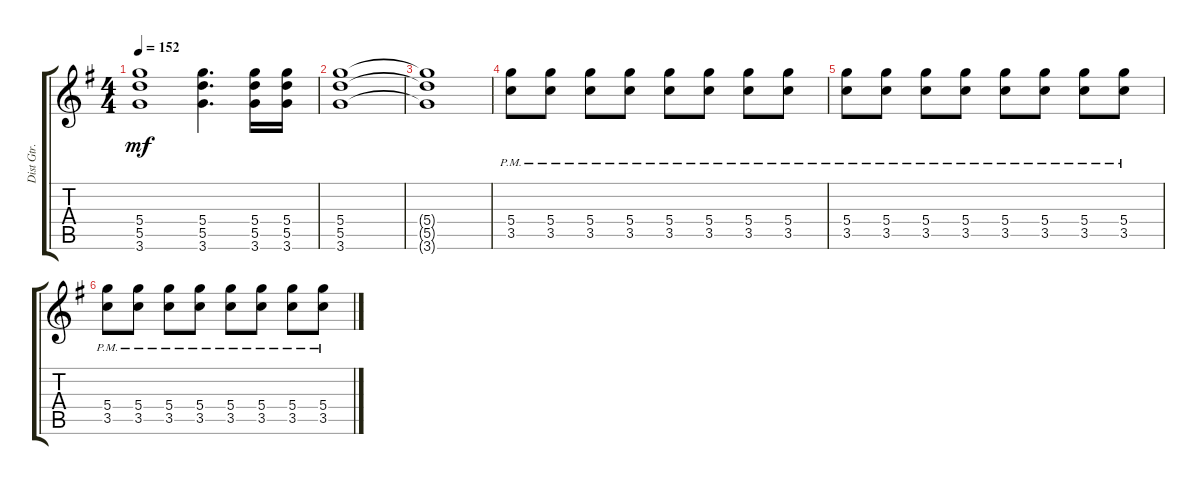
\track ("Dist Gtr." "Dist Gtr.") {instrument distortionguitar}
\staff {score tabs}
\tuning (E4 B3 G4 D4 A3 E3) {hide}
\ts (4 4)
\tempo 152
\clef g2
\ks g
(5.4{t} 5.5{t} 3.6{t}).1{dy mf} (5.4 5.5 3.6).4{d} (5.4 5.5 3.6).16 (5.4 5.5 3.6).16 |
(5.4 5.5 3.6).1 |
(5.4{t} 5.5{t} 3.6{t}).1 |
(5.4{pm} 3.5{pm}).8 (5.4{pm} 3.5{pm}).8 (5.4{pm} 3.5{pm}).8 (5.4{pm} 3.5{pm}).8 (5.4{pm} 3.5{pm}).8 (5.4{pm} 3.5{pm}).8 (5.4{pm} 3.5{pm}).8 (5.4{pm} 3.5{pm}).8 |
(5.4{pm} 3.5{pm}).8 (5.4{pm} 3.5{pm}).8 (5.4{pm} 3.5{pm}).8 (5.4{pm} 3.5{pm}).8 (5.4{pm} 3.5{pm}).8 (5.4{pm} 3.5{pm}).8 (5.4{pm} 3.5{pm}).8 (5.4{pm} 3.5{pm}).8 |
(5.4{pm} 3.5{pm}).8 (5.4{pm} 3.5{pm}).8 (5.4{pm} 3.5{pm}).8 (5.4{pm} 3.5{pm}).8 (5.4{pm} 3.5{pm}).8 (5.4{pm} 3.5{pm}).8 (5.4{pm} 3.5{pm}).8 (5.4{pm} 3.5{pm}).8
